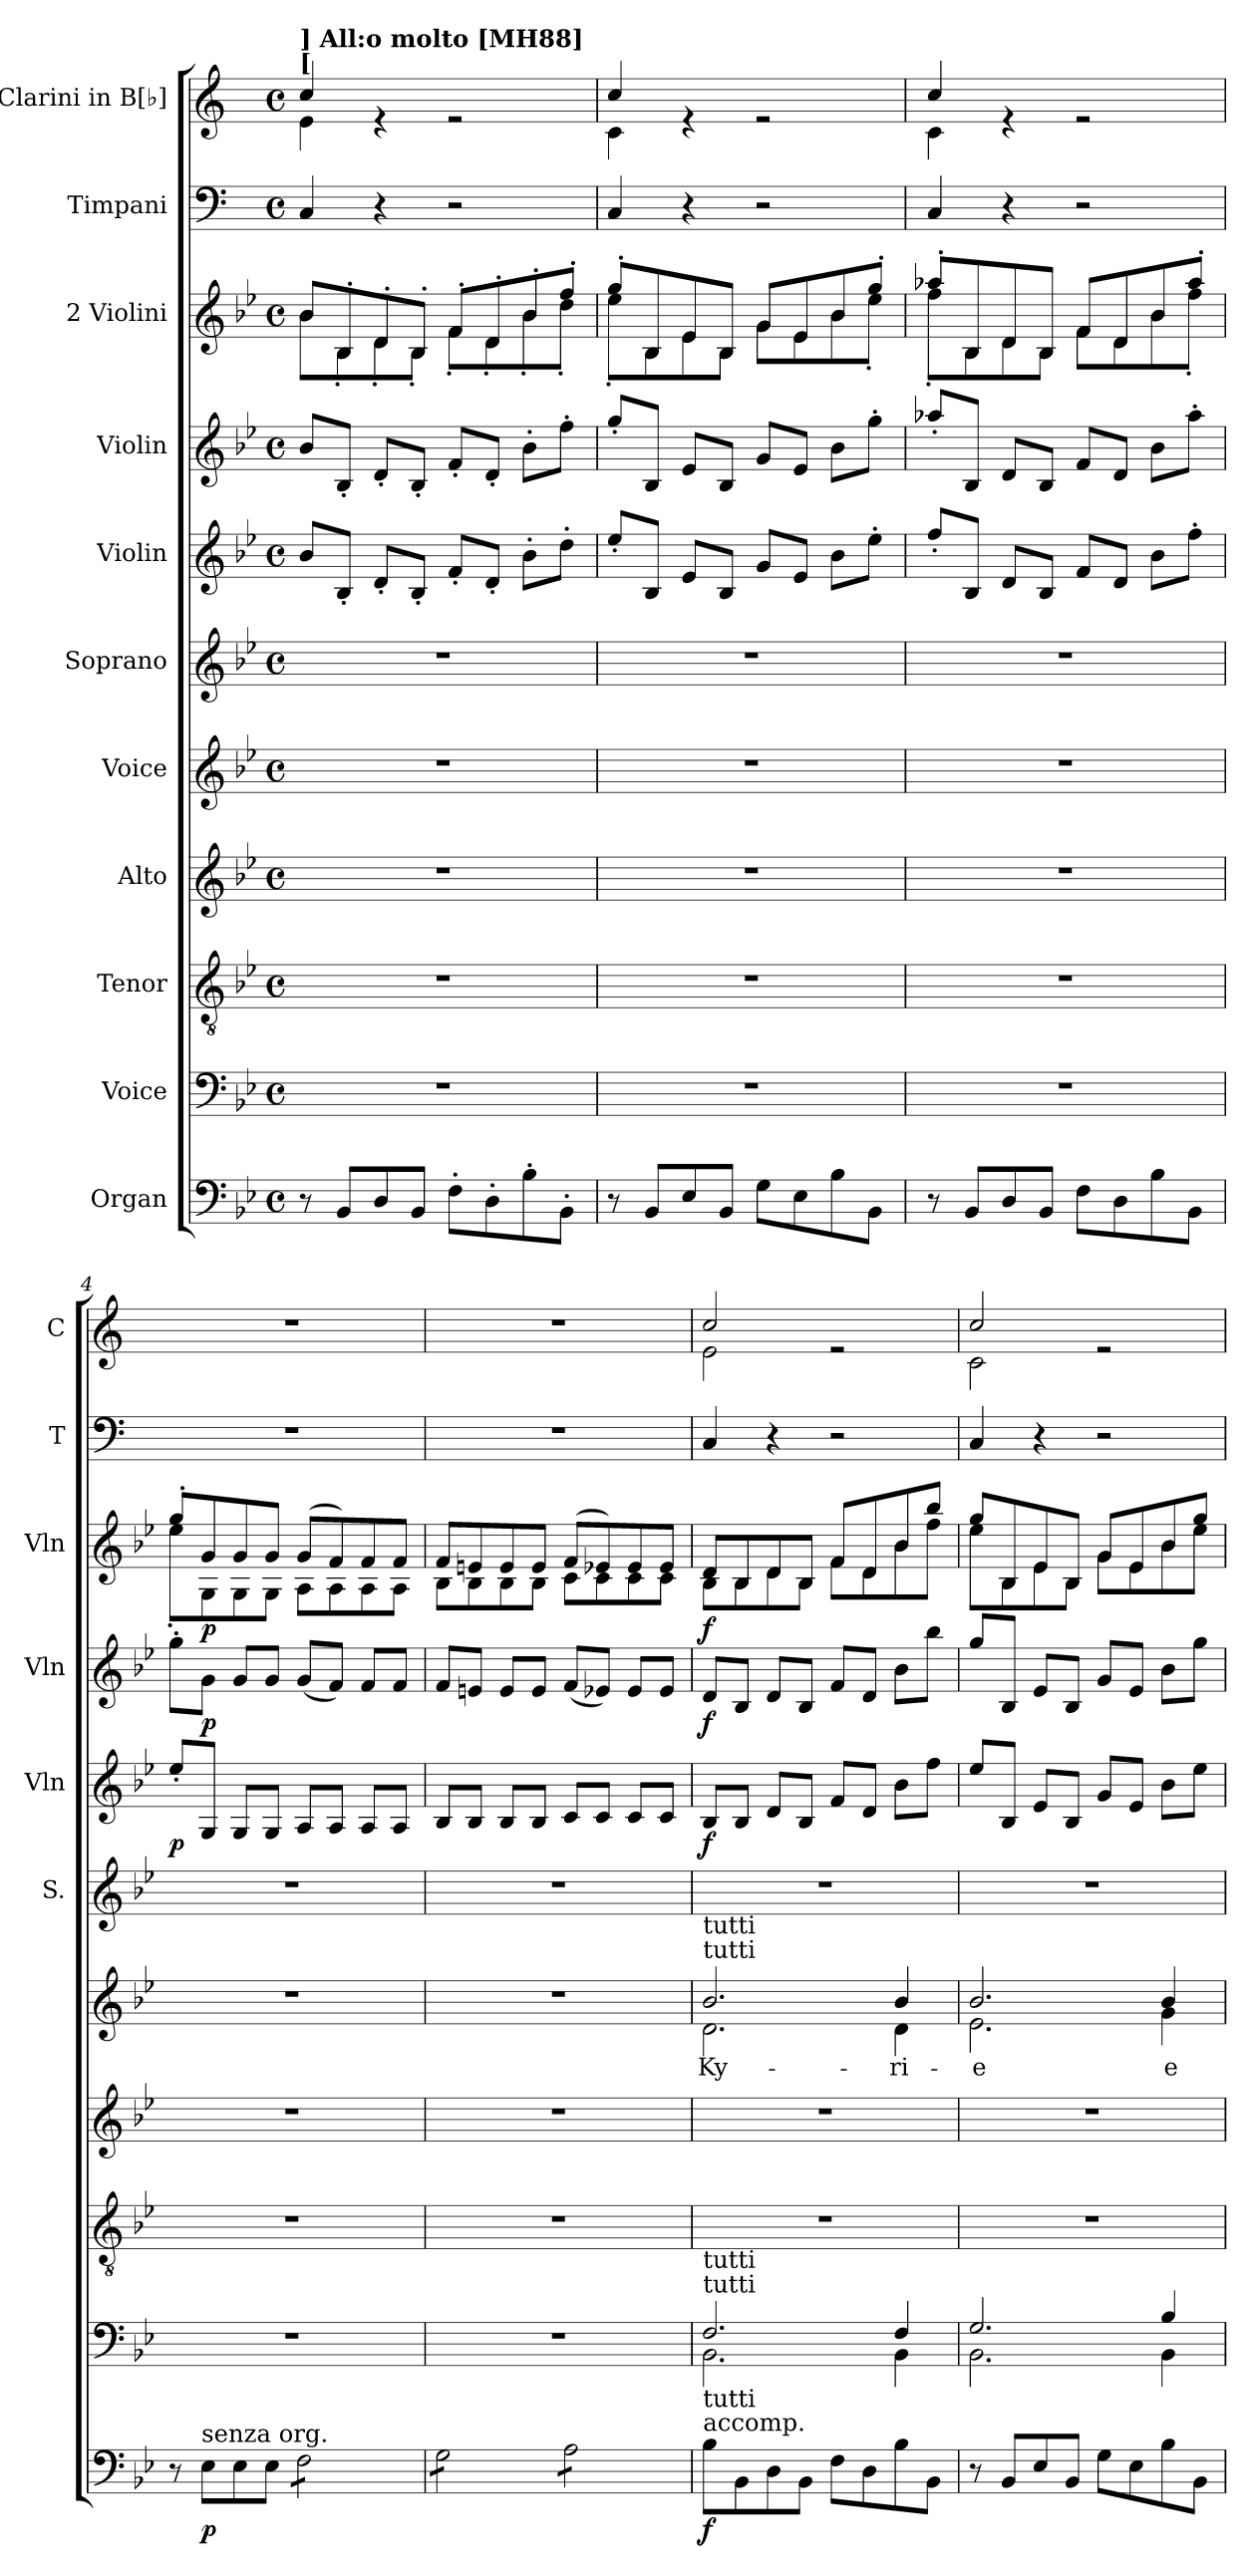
**kern	**dynam	**kern	**kern	**kern	**kern	**text	**kern	**kern	**dynam	**kern	**dynam	**kern	**dynam	**kern	**kern
*part11	*part11	*part10	*part9	*part8	*part7	*part7	*part6	*part5	*part5	*part4	*part4	*part3	*part3	*part2	*part1
*staff11	*staff11	*staff10	*staff9	*staff8	*staff7	*staff7	*staff6	*staff5	*staff5	*staff4	*staff4	*staff3	*staff3	*staff2	*staff1
*I"Organ	*	*I"Voice	*I"Tenor	*I"Alto	*I"Voice	*	*I"Soprano	*I"Violin	*	*I"Violin	*	*I"2 Violini	*	*I"Timpani	*I"Clarini in B[♭]
*	*	*	*	*	*	*	*I'S.	*I'Vln	*	*I'Vln	*	*I'Vln	*	*I'T	*I'C
*clefF4	*	*clefF4	*clefGv2	*clefG2	*clefG2	*	*clefG2	*clefG2	*	*clefG2	*	*clefG2	*	*clefF4	*clefG2
*	*	*	*	*	*	*	*	*	*	*	*	*	*	*ITrd1c2	*ITrd1c2
*k[b-e-]	*	*k[b-e-]	*k[b-e-]	*k[b-e-]	*k[b-e-]	*	*k[b-e-]	*k[b-e-]	*	*k[b-e-]	*	*k[b-e-]	*	*k[b-e-]	*k[b-e-]
*M4/4	*	*M4/4	*M4/4	*M4/4	*M4/4	*	*M4/4	*M4/4	*	*M4/4	*	*M4/4	*	*M4/4	*M4/4
*met(c)	*	*met(c)	*met(c)	*met(c)	*met(c)	*	*met(c)	*met(c)	*	*met(c)	*	*met(c)	*	*met(c)	*met(c)
*MM124	*	*MM124	*MM124	*MM124	*MM124	*	*MM124	*MM124	*	*MM124	*	*MM124	*	*MM124	*MM124
=1	=1	=1	=1	=1	=1	=1	=1	=1	=1	=1	=1	=1	=1	=1	=1
*	*	*	*	*	*	*	*	*	*	*	*	*^	*	*	*^
!	!	!	!	!	!	!	!	!	!	!	!	!	!	!	!	!LO:TX:a:B:t=[	!
!	!	!	!	!	!	!	!	!	!	!	!	!	!	!	!	!LO:TX:a:B:t=] All&colon;o molto [MH88]	!
8r	.	1r	1r	1r	1r	.	1r	8b-/L	.	8b-/L	.	8b-/L	8b-\L	.	4BB-/	4b-/	4d\
8BB-/L	.	.	.	.	.	.	.	8B-'/J	.	8B-'/J	.	8B-'/	8B-'\	.	.	.	.
8D/	.	.	.	.	.	.	.	8d'/L	.	8d'/L	.	8d'/	8d'\	.	4r	4re	2.ryy
8BB-/J	.	.	.	.	.	.	.	8B-'/J	.	8B-'/J	.	8B-'/J	8B-'\J	.	.	.	.
8F'\L	.	.	.	.	.	.	.	8f'/L	.	8f'/L	.	8f'/L	8f'\L	.	2r	2re	.
8D'\	.	.	.	.	.	.	.	8d'/J	.	8d'/J	.	8d'/	8d'\	.	.	.	.
8B-'\	.	.	.	.	.	.	.	8b-'\L	.	8b-'\L	.	8b-'/	8b-'\	.	.	.	.
8BB-'\J	.	.	.	.	.	.	.	8dd'\J	.	8ff'\J	.	8ff'/J	8dd'\J	.	.	.	.
=2	=2	=2	=2	=2	=2	=2	=2	=2	=2	=2	=2	=2	=2	=2	=2	=2	=2
8r	.	1r	1r	1r	1r	.	1r	8ee-'/L	.	8gg'/L	.	8gg'/L	8ee-'\L	.	4BB-/	4b-/	4B-\
8BB-/L	.	.	.	.	.	.	.	8B-/J	.	8B-/J	.	8B-/	8B-\	.	.	.	.
8E-/	.	.	.	.	.	.	.	8e-/L	.	8e-/L	.	8e-/	8e-\	.	4r	4re	2.ryy
8BB-/J	.	.	.	.	.	.	.	8B-/J	.	8B-/J	.	8B-/J	8B-\J	.	.	.	.
8G\L	.	.	.	.	.	.	.	8g/L	.	8g/L	.	8g/L	8g\L	.	2r	2re	.
8E-\	.	.	.	.	.	.	.	8e-/J	.	8e-/J	.	8e-/	8e-\	.	.	.	.
8B-\	.	.	.	.	.	.	.	8b-\L	.	8b-\L	.	8b-/	8b-\	.	.	.	.
8BB-\J	.	.	.	.	.	.	.	8ee-'\J	.	8gg'\J	.	8gg'/J	8ee-'\J	.	.	.	.
=3	=3	=3	=3	=3	=3	=3	=3	=3	=3	=3	=3	=3	=3	=3	=3	=3	=3
8r	.	1r	1r	1r	1r	.	1r	8ff'/L	.	8aa-X'/L	.	8aa-X'/L	8ff'\L	.	4BB-/	4b-/	4B-\
8BB-/L	.	.	.	.	.	.	.	8B-/J	.	8B-/J	.	8B-/	8B-\	.	.	.	.
8D/	.	.	.	.	.	.	.	8d/L	.	8d/L	.	8d/	8d\	.	4r	4re	2.ryy
8BB-/J	.	.	.	.	.	.	.	8B-/J	.	8B-/J	.	8B-/J	8B-\J	.	.	.	.
8F\L	.	.	.	.	.	.	.	8f/L	.	8f/L	.	8f/L	8f\L	.	2r	2re	.
8D\	.	.	.	.	.	.	.	8d/J	.	8d/J	.	8d/	8d\	.	.	.	.
8B-\	.	.	.	.	.	.	.	8b-\L	.	8b-\L	.	8b-/	8b-\	.	.	.	.
8BB-\J	.	.	.	.	.	.	.	8ff'\J	.	8aa-'\J	.	8aa-'/J	8ff'\J	.	.	.	.
*	*	*	*	*	*	*	*	*	*	*	*	*	*	*	*	*v	*v
=4	=4	=4	=4	=4	=4	=4	=4	=4	=4	=4	=4	=4	=4	=4	=4	=4
!	!	!	!	!	!	!	!	!	!LO:DY:b	!	!	!	!	!	!	!
8r	.	1r	1r	1r	1r	.	1r	8ee-'/L	p	8gg'\L	.	8gg'/L	8ee-'\L	.	1r	1r
!LO:TX:a:t=senza org.	!	!	!	!	!	!	!	!	!	!	!	!	!	!	!	!
!	!LO:DY:b	!	!	!	!	!	!	!	!	!	!LO:DY:b	!	!	!LO:DY:b	!	!
8E-\L	p	.	.	.	.	.	.	8G/J	.	8g\J	p	8g/	8G\	p	.	.
8E-\	.	.	.	.	.	.	.	8G/L	.	8g/L	.	8g/	8G\	.	.	.
8E-\J	.	.	.	.	.	.	.	8G/J	.	8g/J	.	8g/J	8G\J	.	.	.
*tremolo	*	*	*	*	*	*	*	*	*	*	*	*	*	*	*	*
8F\L	.	.	.	.	.	.	.	8A/L	.	(8g/L	.	(8g/L	8A\L	.	.	.
8F\	.	.	.	.	.	.	.	8A/J	.	8f/J)	.	8f/)	8A\	.	.	.
8F\	.	.	.	.	.	.	.	8A/L	.	8f/L	.	8f/	8A\	.	.	.
8F\J	.	.	.	.	.	.	.	8A/J	.	8f/J	.	8f/J	8A\J	.	.	.
!!LO:LB:g=z
=5	=5	=5	=5	=5	=5	=5	=5	=5	=5	=5	=5	=5	=5	=5	=5	=5
8G\L	.	1r	1r	1r	1r	.	1r	8B-/L	.	8f/L	.	8f/L	8B-\L	.	1r	1r
8G\	.	.	.	.	.	.	.	8B-/J	.	8en/J	.	8en/	8B-\	.	.	.
8G\	.	.	.	.	.	.	.	8B-/L	.	8e/L	.	8e/	8B-\	.	.	.
8G\J	.	.	.	.	.	.	.	8B-/J	.	8e/J	.	8e/J	8B-\J	.	.	.
8A\L	.	.	.	.	.	.	.	8c/L	.	(8f/L	.	(8f/L	8c\L	.	.	.
8A\	.	.	.	.	.	.	.	8c/J	.	8e-X/J)	.	8e-X/)	8c\	.	.	.
8A\	.	.	.	.	.	.	.	8c/L	.	8e-/L	.	8e-/	8c\	.	.	.
8A\J	.	.	.	.	.	.	.	8c/J	.	8e-/J	.	8e-/J	8c\J	.	.	.
*Xtremolo	*	*	*	*	*	*	*	*	*	*	*	*	*	*	*	*
=6	=6	=6	=6	=6	=6	=6	=6	=6	=6	=6	=6	=6	=6	=6	=6	=6
*	*	*^	*	*	*^	*	*	*	*	*	*	*	*	*	*	*
!	!	!	!	!	!	!LO:TX:a:t=tutti	!	!	!	!	!	!	!	!	!	!	!	!
!	!	!	!	!	!	!LO:TX:a:t=tutti	!	!	!	!	!	!	!	!	!	!	!	!
!	!	!LO:TX:a:t=tutti	!	!	!	!	!	!	!	!	!	!	!	!	!	!	!	!
!	!	!LO:TX:a:t=tutti	!	!	!	!	!	!	!	!	!	!	!	!	!	!	!	!
!LO:TX:a:t=accomp.	!	!	!	!	!	!	!	!	!	!	!	!	!	!	!	!	!	!
!LO:TX:a:t=tutti	!	!	!	!	!	!	!	!	!	!	!	!	!	!	!	!	!	!
!	!LO:DY:b	!	!	!	!	!	!	!LO:LY:b	!	!	!LO:DY:b	!	!LO:DY:b	!	!	!LO:DY:b	!	!
*	*	*	*	*	*	*	*	*	*	*	*	*	*	*	*	*	*	*^
8B-\L	f	2.F/	2.BB-\	1r	1r	2.b-/	2.d\	Ky-	1r	8B-/L	f	8d/L	f	8d/L	8B-\L	f	4BB-/	2b-/	2d\
8BB-\	.	.	.	.	.	.	.	.	.	8B-/J	.	8B-/J	.	8B-/	8B-\	.	.	.	.
8D\	.	.	.	.	.	.	.	.	.	8d/L	.	8d/L	.	8d/	8d\	.	4r	.	.
8BB-\J	.	.	.	.	.	.	.	.	.	8B-/J	.	8B-/J	.	8B-/J	8B-\J	.	.	.	.
8F\L	.	.	.	.	.	.	.	.	.	8f/L	.	8f/L	.	8f/L	8f\L	.	2r	2re	2ryy
8D\	.	.	.	.	.	.	.	.	.	8d/J	.	8d/J	.	8d/	8d\	.	.	.	.
!	!	!	!	!	!	!	!	!LO:LY:b	!	!	!	!	!	!	!	!	!	!	!
8B-\	.	4F/	4BB-\	.	.	4b-/	4d\	-ri-	.	8b-\L	.	8b-\L	.	8b-/	8b-\	.	.	.	.
8BB-\J	.	.	.	.	.	.	.	.	.	8ff\J	.	8bb-\J	.	8bb-/J	8ff\J	.	.	.	.
=7	=7	=7	=7	=7	=7	=7	=7	=7	=7	=7	=7	=7	=7	=7	=7	=7	=7	=7	=7
!	!	!	!	!	!	!	!	!LO:LY:b	!	!	!	!	!	!	!	!	!	!	!
8r	.	2.G/	2.BB-\	1r	1r	2.b-/	2.e-\	-e	1r	8ee-/L	.	8gg/L	.	8gg/L	8ee-\L	.	4BB-/	2b-/	2B-\
8BB-/L	.	.	.	.	.	.	.	.	.	8B-/J	.	8B-/J	.	8B-/	8B-\	.	.	.	.
8E-/	.	.	.	.	.	.	.	.	.	8e-/L	.	8e-/L	.	8e-/	8e-\	.	4r	.	.
8BB-/J	.	.	.	.	.	.	.	.	.	8B-/J	.	8B-/J	.	8B-/J	8B-\J	.	.	.	.
8G\L	.	.	.	.	.	.	.	.	.	8g/L	.	8g/L	.	8g/L	8g\L	.	2r	2re	2ryy
8E-\	.	.	.	.	.	.	.	.	.	8e-/J	.	8e-/J	.	8e-/	8e-\	.	.	.	.
!	!	!	!	!	!	!	!	!LO:LY:b	!	!	!	!	!	!	!	!	!	!	!
8B-\	.	4B-/	4BB-\	.	.	4b-/	4g\	e-	.	8b-\L	.	8b-\L	.	8b-/	8b-\	.	.	.	.
8BB-\J	.	.	.	.	.	.	.	.	.	8ee-\J	.	8gg\J	.	8gg/J	8ee-\J	.	.	.	.
*	*	*v	*v	*	*	*v	*v	*	*	*	*	*	*	*v	*v	*	*	*v	*v
=	=	=	=	=	=	=	=	=	=	=	=	=	=	=	=
*-	*-	*-	*-	*-	*-	*-	*-	*-	*-	*-	*-	*-	*-	*-	*-
